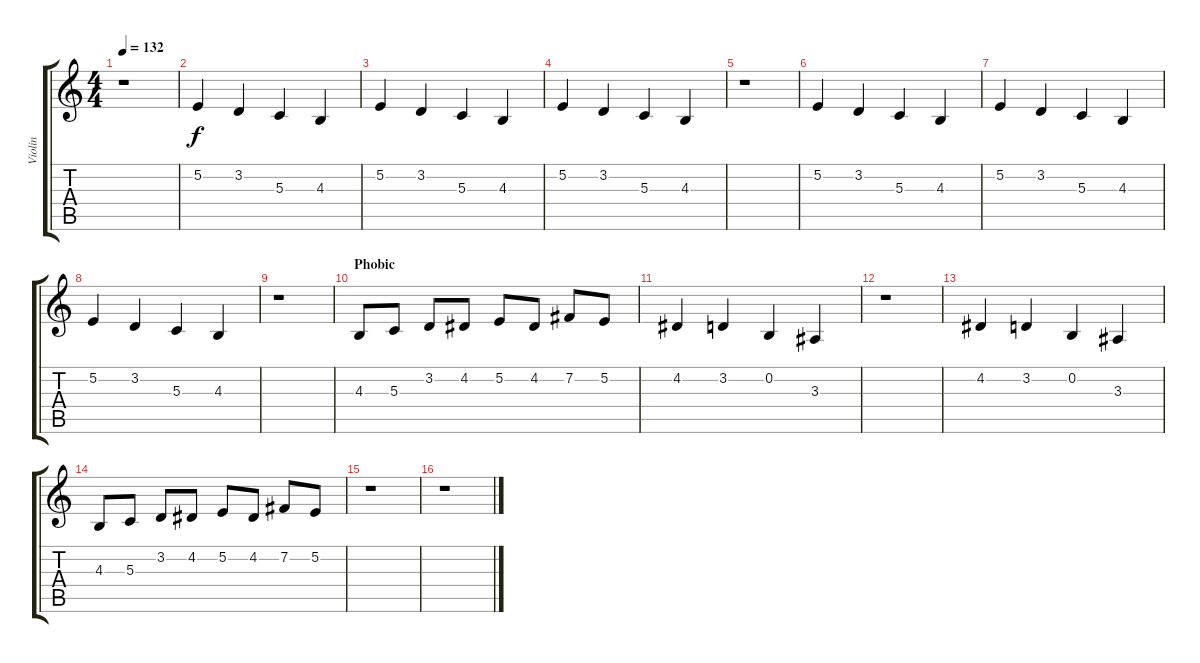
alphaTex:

\track ("Violin" "Violin") {instrument violin}
\staff {score tabs}
\tuning (E4 B3 G3 D3 A2 E2) {hide}
\ts (4 4)
\tempo 132
\clef g2
\ks c
r.1{dy f} |
5.2.4 3.2.4 5.3.4 4.3.4 |
5.2.4 3.2.4 5.3.4 4.3.4 |
5.2.4 3.2.4 5.3.4 4.3.4 |
r.1 |
5.2.4 3.2.4 5.3.4 4.3.4 |
5.2.4 3.2.4 5.3.4 4.3.4 |
5.2.4 3.2.4 5.3.4 4.3.4 |
r.1 |
\section ("" "Phobic")
4.3.8 5.3.8 3.2.8 4.2.8 5.2.8 4.2.8 7.2.8 5.2.8 |
4.2.4 3.2.4 0.2.4 3.3.4 |
r.1 |
4.2.4 3.2.4 0.2.4 3.3.4 |
4.3.8 5.3.8 3.2.8 4.2.8 5.2.8 4.2.8 7.2.8 5.2.8 |
r.1 |
r.1
